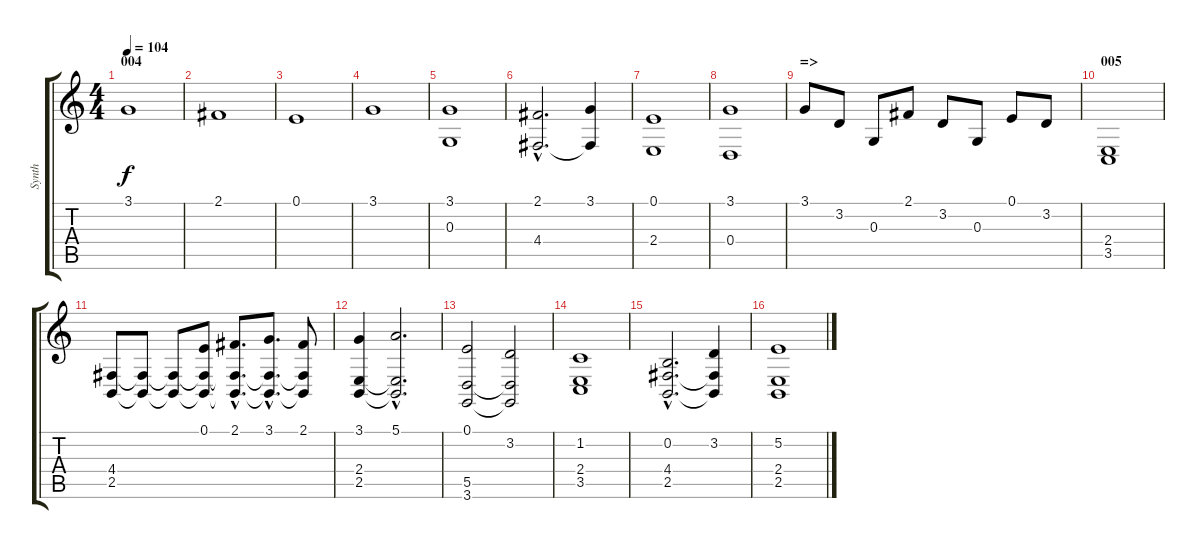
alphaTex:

\track ("Synth" "Synth") {instrument orchestralharp}
\staff {score tabs}
\tuning (E4 B3 G3 D3 A2 E2) {hide}
\ts (4 4)
\section ("" "004")
\tempo 104
\clef g2
\ks c
3.1.1{dy f} |
2.1.1 |
0.1.1 |
3.1.1 |
(3.1 0.3).1 |
(2.1{hac} 4.4{hac}).2{d} (3.1 4.4{t}).4 |
(0.1 2.4).1 |
(3.1 0.4).1 |
\section ("" "=>")
3.1.8 3.2.8 0.3.8 2.1.8 3.2.8 0.3.8 0.1.8 3.2.8 |
\section ("" "005")
(2.4 3.5).1 |
(4.4 2.5).8 (4.4{t} 2.5{t}).8 (4.4{t} 2.5{t}).8 (0.1 4.4{t} 2.5{t}).8{balance 3} (2.1{hac} 4.4{hac t} 2.5{hac t}).8{d balance 13} (3.1{hac} 4.4{hac t} 2.5{hac t}).8{d balance 3} (2.1 4.4{t} 2.5{t}).8{balance 13} |
(3.1 2.4 2.5).4{balance 3} (5.1{hac} 2.4{hac t} 2.5{hac t}).2{d balance 13} |
(0.1 5.5 3.6).2{balance 3} (3.2 5.5{t} 3.6{t}).2 |
(1.2 2.4 3.5).1 |
(0.2{hac} 4.4{hac} 2.5{hac}).2{d} (3.2 4.4{t} 2.5{t}).4 |
(5.2 2.4 2.5).1
